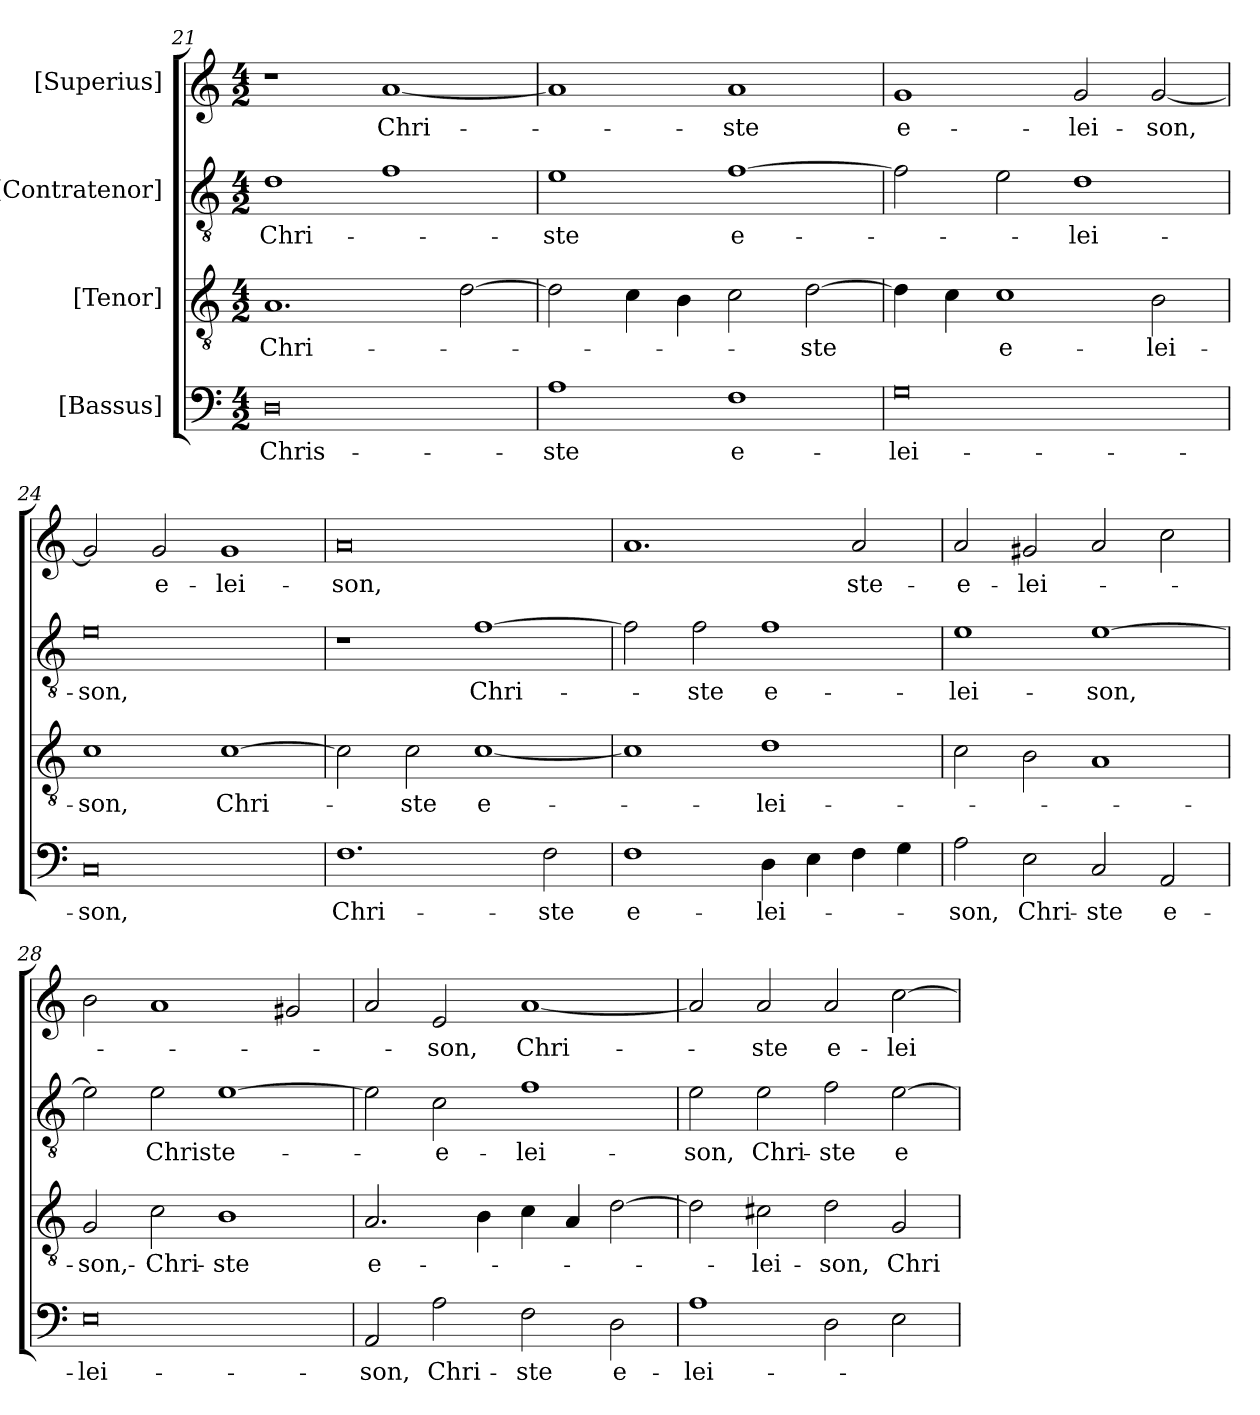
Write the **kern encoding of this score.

**kern	**text	**kern	**text	**kern	**text	**kern	**text
*part4	*part4	*part3	*part3	*part2	*part2	*part1	*part1
*staff4	*staff4	*staff3	*staff3	*staff2	*staff2	*staff1	*staff1
*I"[Bassus]	*	*I"[Tenor]	*	*I"[Contratenor]	*	*I"[Superius]	*
*clefF4	*	*clefGv2	*	*clefGv2	*	*clefG2	*
*k[]	*	*k[]	*	*k[]	*	*k[]	*
*M4/2	*	*M4/2	*	*M4/2	*	*M4/2	*
=21	=21	=21	=21	=21	=21	=21	=21
0D\	Chris-	1.A/	Chri-	1d/	Chri-	1r	.
.	.	.	.	1f/	.	[1a/	Chri-
.	.	[2d\	.	.	.	.	.
=22	=22	=22	=22	=22	=22	=22	=22
1A/	-ste	2d\]	.	1e/	-ste	1a/]	.
.	.	4c\	.	.	.	.	.
.	.	4B\	.	.	.	.	.
1F/	e-	2c\	.	[1f\	e-	1a/	-ste
.	.	[2d\	-ste	.	.	.	.
=23	=23	=23	=23	=23	=23	=23	=23
0G\	-lei-	4d\]	.	2f\]	.	1g/	e-
.	.	4c\	.	.	.	.	.
.	.	1c/	e-	2e\	.	.	.
.	.	.	.	1d/	-lei-	2g/	-lei-
.	.	2B\	-lei-	.	.	[2g/	-son,
=24	=24	=24	=24	=24	=24	=24	=24
0C/	-son,	1c/	-son,	0e\	-son,	2g/]	.
.	.	.	.	.	.	2g/	e-
.	.	[1c\	Chri-	.	.	1g/	-lei-
=25	=25	=25	=25	=25	=25	=25	=25
1.F/	Chri-	2c\]	.	1r	.	0a/	-son,
.	.	2c\	-ste	.	.	.	.
.	.	[1c/	e-	[1f\	Chri-	.	.
2F\	-ste	.	.	.	.	.	.
=26	=26	=26	=26	=26	=26	=26	=26
1F/	e-	1c/]	.	2f\]	.	1.a/	.
.	.	.	.	2f\	-ste	.	.
4D\	-lei-	1d/	-lei-	1f/	e-	.	.
4E\	.	.	.	.	.	.	.
4F\	.	.	.	.	.	2a/	ste-
4G\	.	.	.	.	.	.	.
=27	=27	=27	=27	=27	=27	=27	=27
2A\	-son,	2c\	.	1e/	-lei-	2a/	e-
2E\	Chri-	2B\	.	.	.	2g#X/	-lei-
2C/	-ste	1A/	.	[1e\	-son,	2a/	.
2AA/	e-	.	.	.	.	2cc\	.
=28	=28	=28	=28	=28	=28	=28	=28
0E\	-lei-	2G/	son,-	2e\]	.	2b\	.
.	.	2c\	Chri-	2e\	Christe-	1a/	.
.	.	1B\	-ste	[1e\	.	.	.
.	.	.	.	.	.	2g#X/	.
=29	=29	=29	=29	=29	=29	=29	=29
2AA/	-son,	2.A/	e-	2e\]	.	2a/	.
2A\	Chri-	.	.	2c\	e-	2e/	-son,
.	.	4B\	.	.	.	.	.
2F\	-ste	4c\	.	1f/	-lei-	[1a/	Chri-
.	.	4A/	.	.	.	.	.
2D\	e-	[2d\	.	.	.	.	.
=30	=30	=30	=30	=30	=30	=30	=30
1A/	-lei-	2d\]	.	2e\	-son,	2a/]	.
.	.	2c#X\	-lei-	2e\	Chri-	2a/	-ste
2D\	.	2d\	-son,	2f\	-ste	2a/	e-
2E\	.	2G/	Chri-	[2e\	e-	[2cc\	-lei­-
=	=	=	=	=	=	=	=
*-	*-	*-	*-	*-	*-	*-	*-
